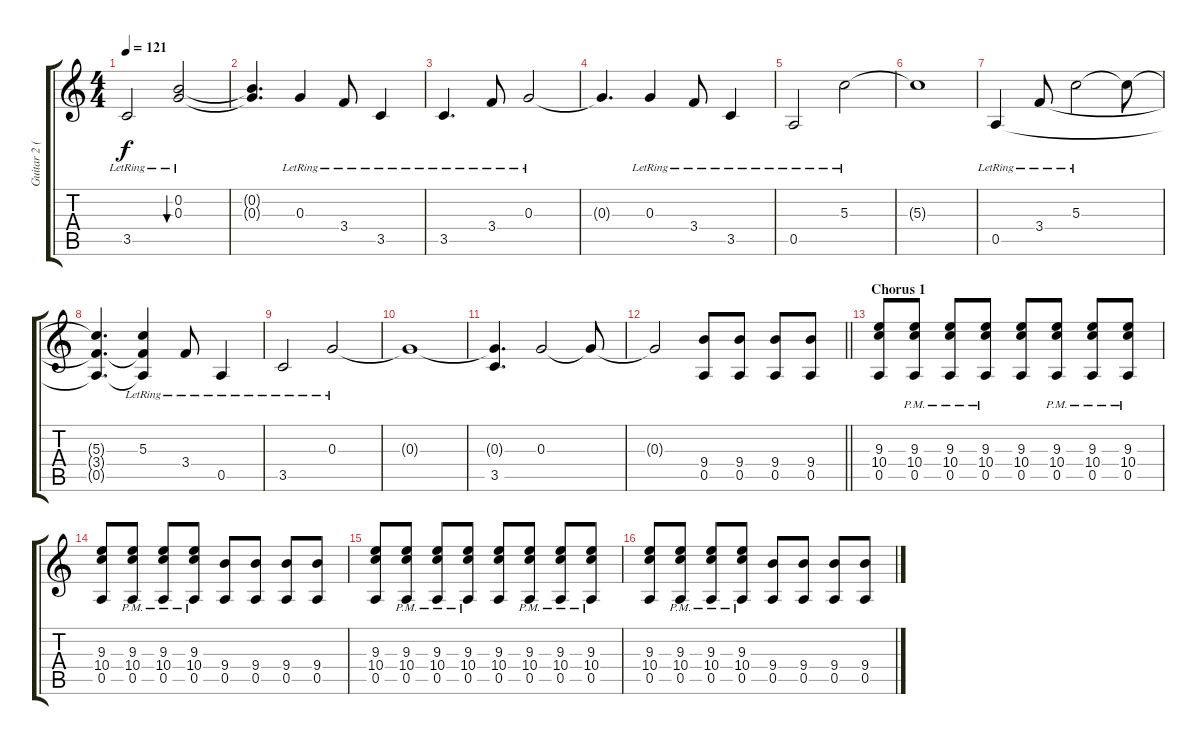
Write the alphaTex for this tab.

\track ("Guitar 2 (Clean)" "Guitar 2 (") {instrument electricguitarjazz}
\staff {score tabs}
\tuning (E4 B3 G3 D3 A2 E2) {hide}
\ts (4 4)
\tempo 121
\clef g2
\ks c
3.5{lr}.2{dy f} (0.2{lr} 0.3{lr}).2{bu 60} |
(0.2{t} 0.3{t}).4{d} 0.3{lr}.4 3.4{lr}.8 3.5{lr}.4 |
3.5{lr}.4{d} 3.4{lr}.8 0.3{lr}.2 |
0.3{t}.4{d} 0.3{lr}.4 3.4{lr}.8 3.5{lr}.4 |
0.5{lr}.2 5.3{lr}.2 |
5.3{t}.1 |
0.5{lr}.4 3.4{lr}.8 5.3{lr}.2 5.3{t}.8 |
(5.3{t} 3.4{t} 0.5{t}).4{d} (5.3{lr} 3.4{t} 0.5{t}).4 3.4{lr}.8 0.5{lr}.4 |
3.5{lr}.2 0.3{lr}.2 |
0.3{t}.1 |
(0.3{t} 3.5).4{d} 0.3.2 0.3{t}.8 |
\barLineRight lightlight
0.3{t}.2 (9.4 0.5).8 (9.4 0.5).8 (9.4 0.5).8 (9.4 0.5).8 |
\section ("" "Chorus 1")
(9.3 10.4 0.5).8 (9.3{pm} 10.4{pm} 0.5{pm}).8 (9.3{pm} 10.4{pm} 0.5{pm}).8 (9.3{pm} 10.4{pm} 0.5{pm}).8 (9.3 10.4 0.5).8 (9.3{pm} 10.4{pm} 0.5{pm}).8 (9.3{pm} 10.4{pm} 0.5{pm}).8 (9.3{pm} 10.4{pm} 0.5{pm}).8 |
(9.3 10.4 0.5).8 (9.3{pm} 10.4{pm} 0.5{pm}).8 (9.3{pm} 10.4{pm} 0.5{pm}).8 (9.3{pm} 10.4{pm} 0.5{pm}).8 (9.4 0.5).8 (9.4 0.5).8 (9.4 0.5).8 (9.4 0.5).8 |
(9.3 10.4 0.5).8 (9.3{pm} 10.4{pm} 0.5{pm}).8 (9.3{pm} 10.4{pm} 0.5{pm}).8 (9.3{pm} 10.4{pm} 0.5{pm}).8 (9.3 10.4 0.5).8 (9.3{pm} 10.4{pm} 0.5{pm}).8 (9.3{pm} 10.4{pm} 0.5{pm}).8 (9.3{pm} 10.4{pm} 0.5{pm}).8 |
(9.3 10.4 0.5).8 (9.3{pm} 10.4{pm} 0.5{pm}).8 (9.3{pm} 10.4{pm} 0.5{pm}).8 (9.3{pm} 10.4{pm} 0.5{pm}).8 (9.4 0.5).8 (9.4 0.5).8 (9.4 0.5).8 (9.4 0.5).8
